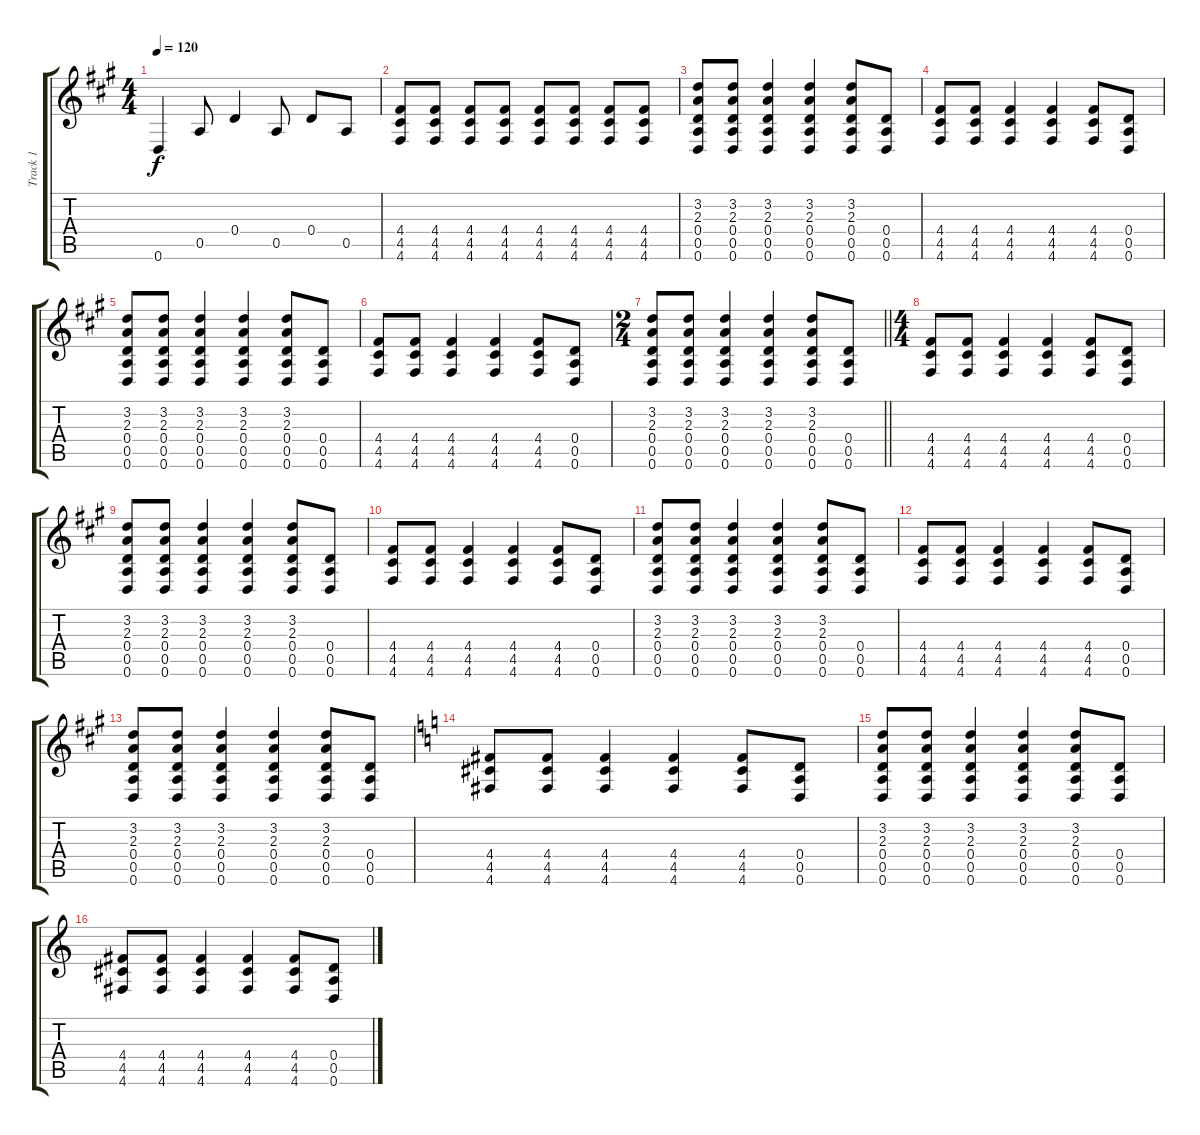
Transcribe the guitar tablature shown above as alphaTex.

\track ("Track 1" "Track 1") {instrument acousticguitarsteel}
\staff {score tabs}
\tuning (E4 B3 G3 D3 A2 D2) {hide}
\ts (4 4)
\tempo 120
\clef g2
\ks a
0.6.4{dy f} 0.5.8 0.4.4 0.5.8 0.4.8 0.5.8 |
(4.4 4.5 4.6).8 (4.4 4.5 4.6).8 (4.4 4.5 4.6).8 (4.4 4.5 4.6).8 (4.4 4.5 4.6).8 (4.4 4.5 4.6).8 (4.4 4.5 4.6).8 (4.4 4.5 4.6).8 |
(3.2 2.3 0.4 0.5 0.6).8 (3.2 2.3 0.4 0.5 0.6).8 (3.2 2.3 0.4 0.5 0.6).4 (3.2 2.3 0.4 0.5 0.6).4 (3.2 2.3 0.4 0.5 0.6).8 (0.4 0.5 0.6).8 |
(4.4 4.5 4.6).8 (4.4 4.5 4.6).8 (4.4 4.5 4.6).4 (4.4 4.5 4.6).4 (4.4 4.5 4.6).8 (0.4 0.5 0.6).8 |
(3.2 2.3 0.4 0.5 0.6).8 (3.2 2.3 0.4 0.5 0.6).8 (3.2 2.3 0.4 0.5 0.6).4 (3.2 2.3 0.4 0.5 0.6).4 (3.2 2.3 0.4 0.5 0.6).8 (0.4 0.5 0.6).8 |
(4.4 4.5 4.6).8 (4.4 4.5 4.6).8 (4.4 4.5 4.6).4 (4.4 4.5 4.6).4 (4.4 4.5 4.6).8 (0.4 0.5 0.6).8 |
\ts (2 4)
\barLineRight lightlight
(3.2 2.3 0.4 0.5 0.6).8 (3.2 2.3 0.4 0.5 0.6).8 (3.2 2.3 0.4 0.5 0.6).4 (3.2 2.3 0.4 0.5 0.6).4 (3.2 2.3 0.4 0.5 0.6).8 (0.4 0.5 0.6).8 |
\ts (4 4)
(4.4 4.5 4.6).8 (4.4 4.5 4.6).8 (4.4 4.5 4.6).4 (4.4 4.5 4.6).4 (4.4 4.5 4.6).8 (0.4 0.5 0.6).8 |
(3.2 2.3 0.4 0.5 0.6).8 (3.2 2.3 0.4 0.5 0.6).8 (3.2 2.3 0.4 0.5 0.6).4 (3.2 2.3 0.4 0.5 0.6).4 (3.2 2.3 0.4 0.5 0.6).8 (0.4 0.5 0.6).8 |
(4.4 4.5 4.6).8 (4.4 4.5 4.6).8 (4.4 4.5 4.6).4 (4.4 4.5 4.6).4 (4.4 4.5 4.6).8 (0.4 0.5 0.6).8 |
(3.2 2.3 0.4 0.5 0.6).8 (3.2 2.3 0.4 0.5 0.6).8 (3.2 2.3 0.4 0.5 0.6).4 (3.2 2.3 0.4 0.5 0.6).4 (3.2 2.3 0.4 0.5 0.6).8 (0.4 0.5 0.6).8 |
(4.4 4.5 4.6).8 (4.4 4.5 4.6).8 (4.4 4.5 4.6).4 (4.4 4.5 4.6).4 (4.4 4.5 4.6).8 (0.4 0.5 0.6).8 |
(3.2 2.3 0.4 0.5 0.6).8 (3.2 2.3 0.4 0.5 0.6).8 (3.2 2.3 0.4 0.5 0.6).4 (3.2 2.3 0.4 0.5 0.6).4 (3.2 2.3 0.4 0.5 0.6).8 (0.4 0.5 0.6).8 |
\ks c
(4.4 4.5 4.6).8 (4.4 4.5 4.6).8 (4.4 4.5 4.6).4 (4.4 4.5 4.6).4 (4.4 4.5 4.6).8 (0.4 0.5 0.6).8 |
(3.2 2.3 0.4 0.5 0.6).8 (3.2 2.3 0.4 0.5 0.6).8 (3.2 2.3 0.4 0.5 0.6).4 (3.2 2.3 0.4 0.5 0.6).4 (3.2 2.3 0.4 0.5 0.6).8 (0.4 0.5 0.6).8 |
(4.4 4.5 4.6).8 (4.4 4.5 4.6).8 (4.4 4.5 4.6).4 (4.4 4.5 4.6).4 (4.4 4.5 4.6).8 (0.4 0.5 0.6).8
